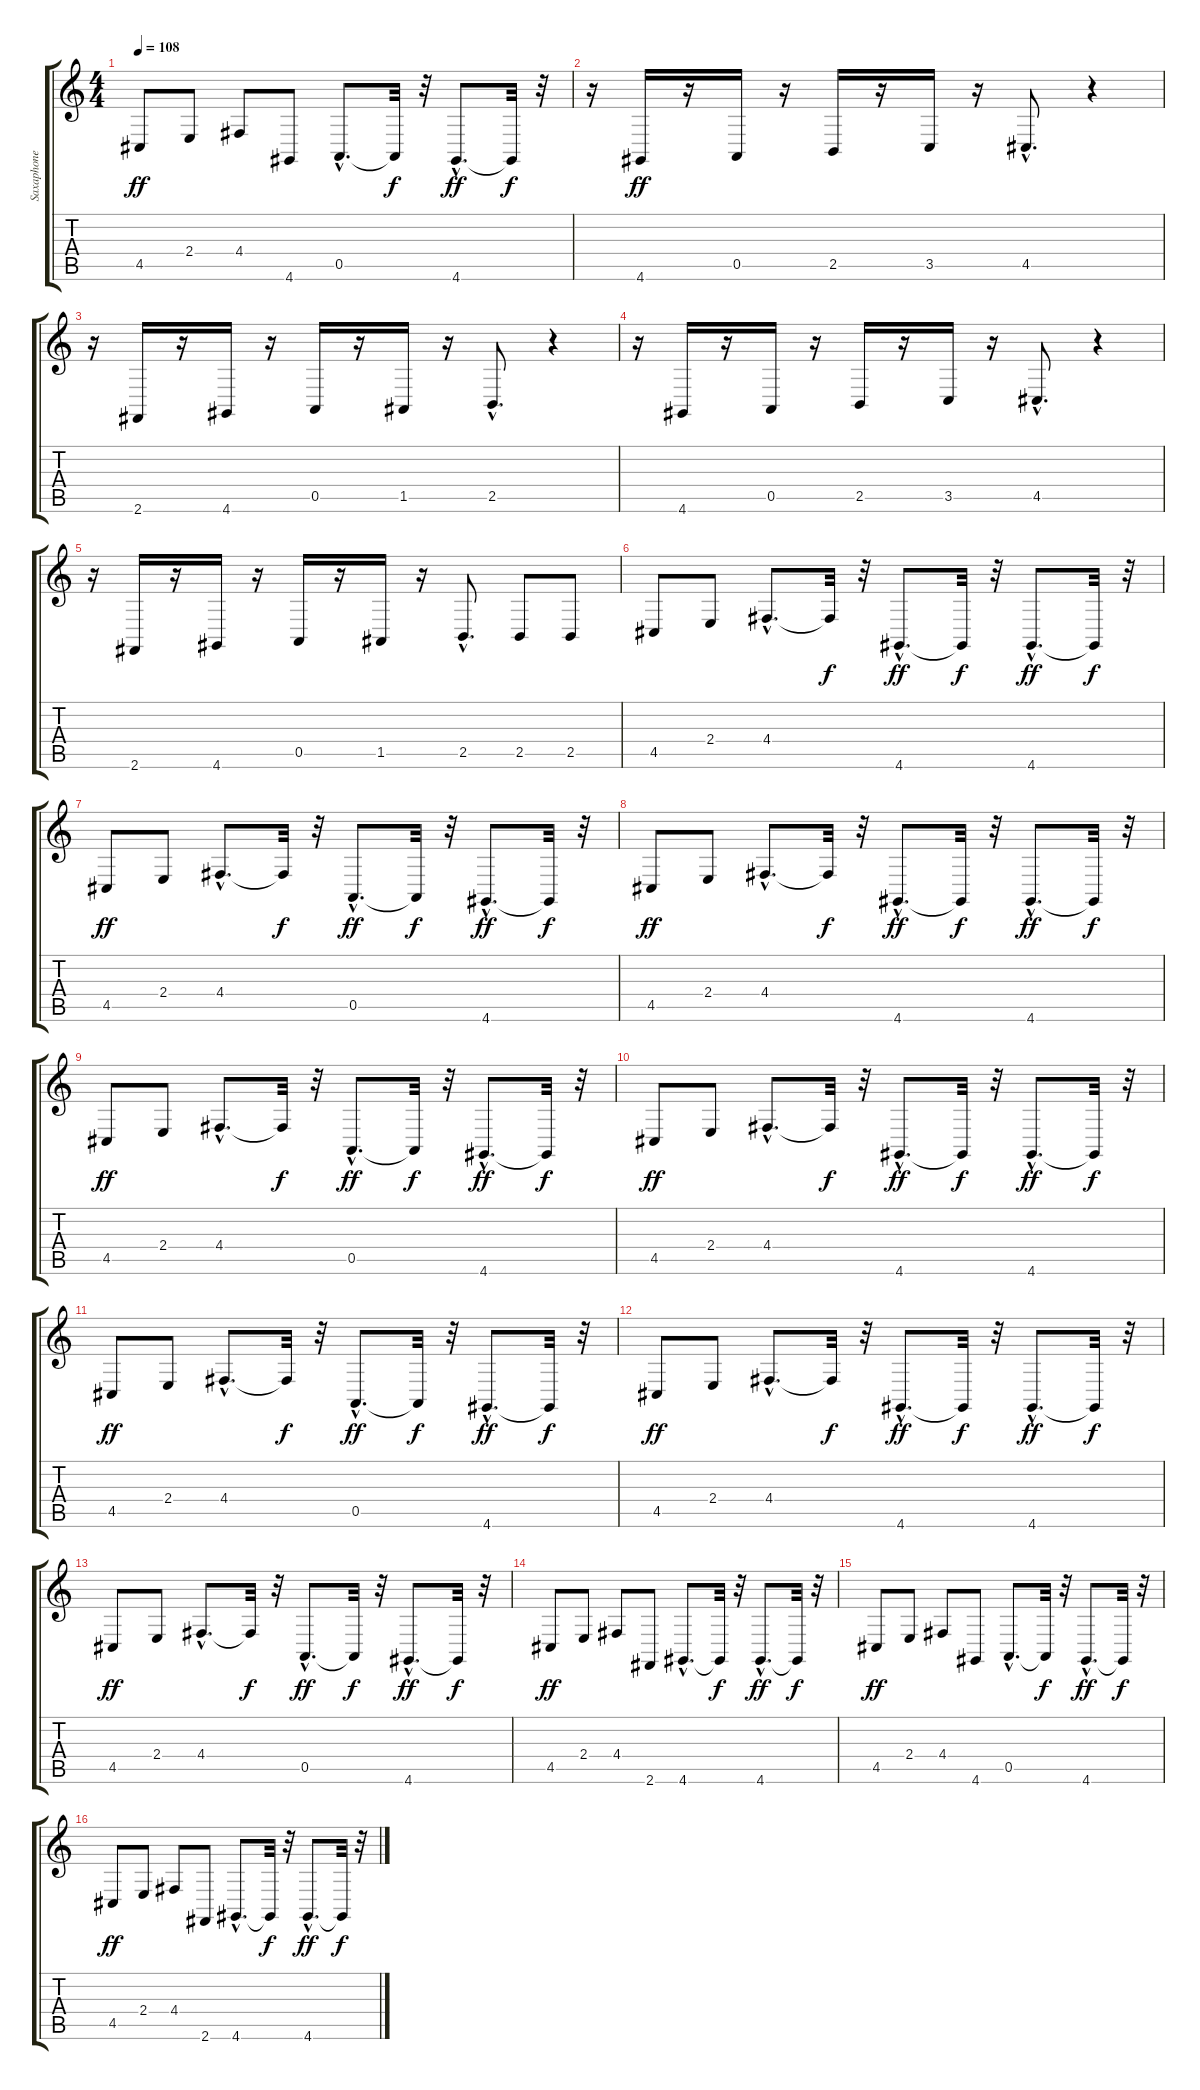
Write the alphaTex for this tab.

\track ("Saxaphone" "Saxaphone") {instrument sopranosax}
\staff {score tabs}
\tuning (E4 B3 G3 D3 A2 E2) {hide}
\ts (4 4)
\tempo 108
\clef g2
\ks c
4.5.8{dy ff} 2.4.8 4.4.8 4.6.8 0.5{hac}.8{d} 0.5{t}.32{dy f} r.32 4.6{hac}.8{d dy ff} 4.6{t}.32{dy f} r.32 |
r.16 4.6.16{dy ff} r.16 0.5.16 r.16 2.5.16 r.16 3.5.16 r.16 4.5{hac}.8{d} r.4 |
r.16 2.6.16 r.16 4.6.16 r.16 0.5.16 r.16 1.5.16 r.16 2.5{hac}.8{d} r.4 |
r.16 4.6.16 r.16 0.5.16 r.16 2.5.16 r.16 3.5.16 r.16 4.5{hac}.8{d} r.4 |
r.16 2.6.16 r.16 4.6.16 r.16 0.5.16 r.16 1.5.16 r.16 2.5{hac}.8{d} 2.5.8 2.5.8 |
4.5.8 2.4.8 4.4{hac}.8{d} 4.4{t}.32{dy f} r.32 4.6{hac}.8{d dy ff} 4.6{t}.32{dy f} r.32 4.6{hac}.8{d dy ff} 4.6{t}.32{dy f} r.32 |
4.5.8{dy ff} 2.4.8 4.4{hac}.8{d} 4.4{t}.32{dy f} r.32 0.5{hac}.8{d dy ff} 0.5{t}.32{dy f} r.32 4.6{hac}.8{d dy ff} 4.6{t}.32{dy f} r.32 |
4.5.8{dy ff} 2.4.8 4.4{hac}.8{d} 4.4{t}.32{dy f} r.32 4.6{hac}.8{d dy ff} 4.6{t}.32{dy f} r.32 4.6{hac}.8{d dy ff} 4.6{t}.32{dy f} r.32 |
4.5.8{dy ff} 2.4.8 4.4{hac}.8{d} 4.4{t}.32{dy f} r.32 0.5{hac}.8{d dy ff} 0.5{t}.32{dy f} r.32 4.6{hac}.8{d dy ff} 4.6{t}.32{dy f} r.32 |
4.5.8{dy ff} 2.4.8 4.4{hac}.8{d} 4.4{t}.32{dy f} r.32 4.6{hac}.8{d dy ff} 4.6{t}.32{dy f} r.32 4.6{hac}.8{d dy ff} 4.6{t}.32{dy f} r.32 |
4.5.8{dy ff} 2.4.8 4.4{hac}.8{d} 4.4{t}.32{dy f} r.32 0.5{hac}.8{d dy ff} 0.5{t}.32{dy f} r.32 4.6{hac}.8{d dy ff} 4.6{t}.32{dy f} r.32 |
4.5.8{dy ff} 2.4.8 4.4{hac}.8{d} 4.4{t}.32{dy f} r.32 4.6{hac}.8{d dy ff} 4.6{t}.32{dy f} r.32 4.6{hac}.8{d dy ff} 4.6{t}.32{dy f} r.32 |
4.5.8{dy ff} 2.4.8 4.4{hac}.8{d} 4.4{t}.32{dy f} r.32 0.5{hac}.8{d dy ff} 0.5{t}.32{dy f} r.32 4.6{hac}.8{d dy ff} 4.6{t}.32{dy f} r.32 |
4.5.8{dy ff} 2.4.8 4.4.8 2.6.8 4.6{hac}.8{d} 4.6{t}.32{dy f} r.32 4.6{hac}.8{d dy ff} 4.6{t}.32{dy f} r.32 |
4.5.8{dy ff} 2.4.8 4.4.8 4.6.8 0.5{hac}.8{d} 0.5{t}.32{dy f} r.32 4.6{hac}.8{d dy ff} 4.6{t}.32{dy f} r.32 |
4.5.8{dy ff} 2.4.8 4.4.8 2.6.8 4.6{hac}.8{d} 4.6{t}.32{dy f} r.32 4.6{hac}.8{d dy ff} 4.6{t}.32{dy f} r.32
